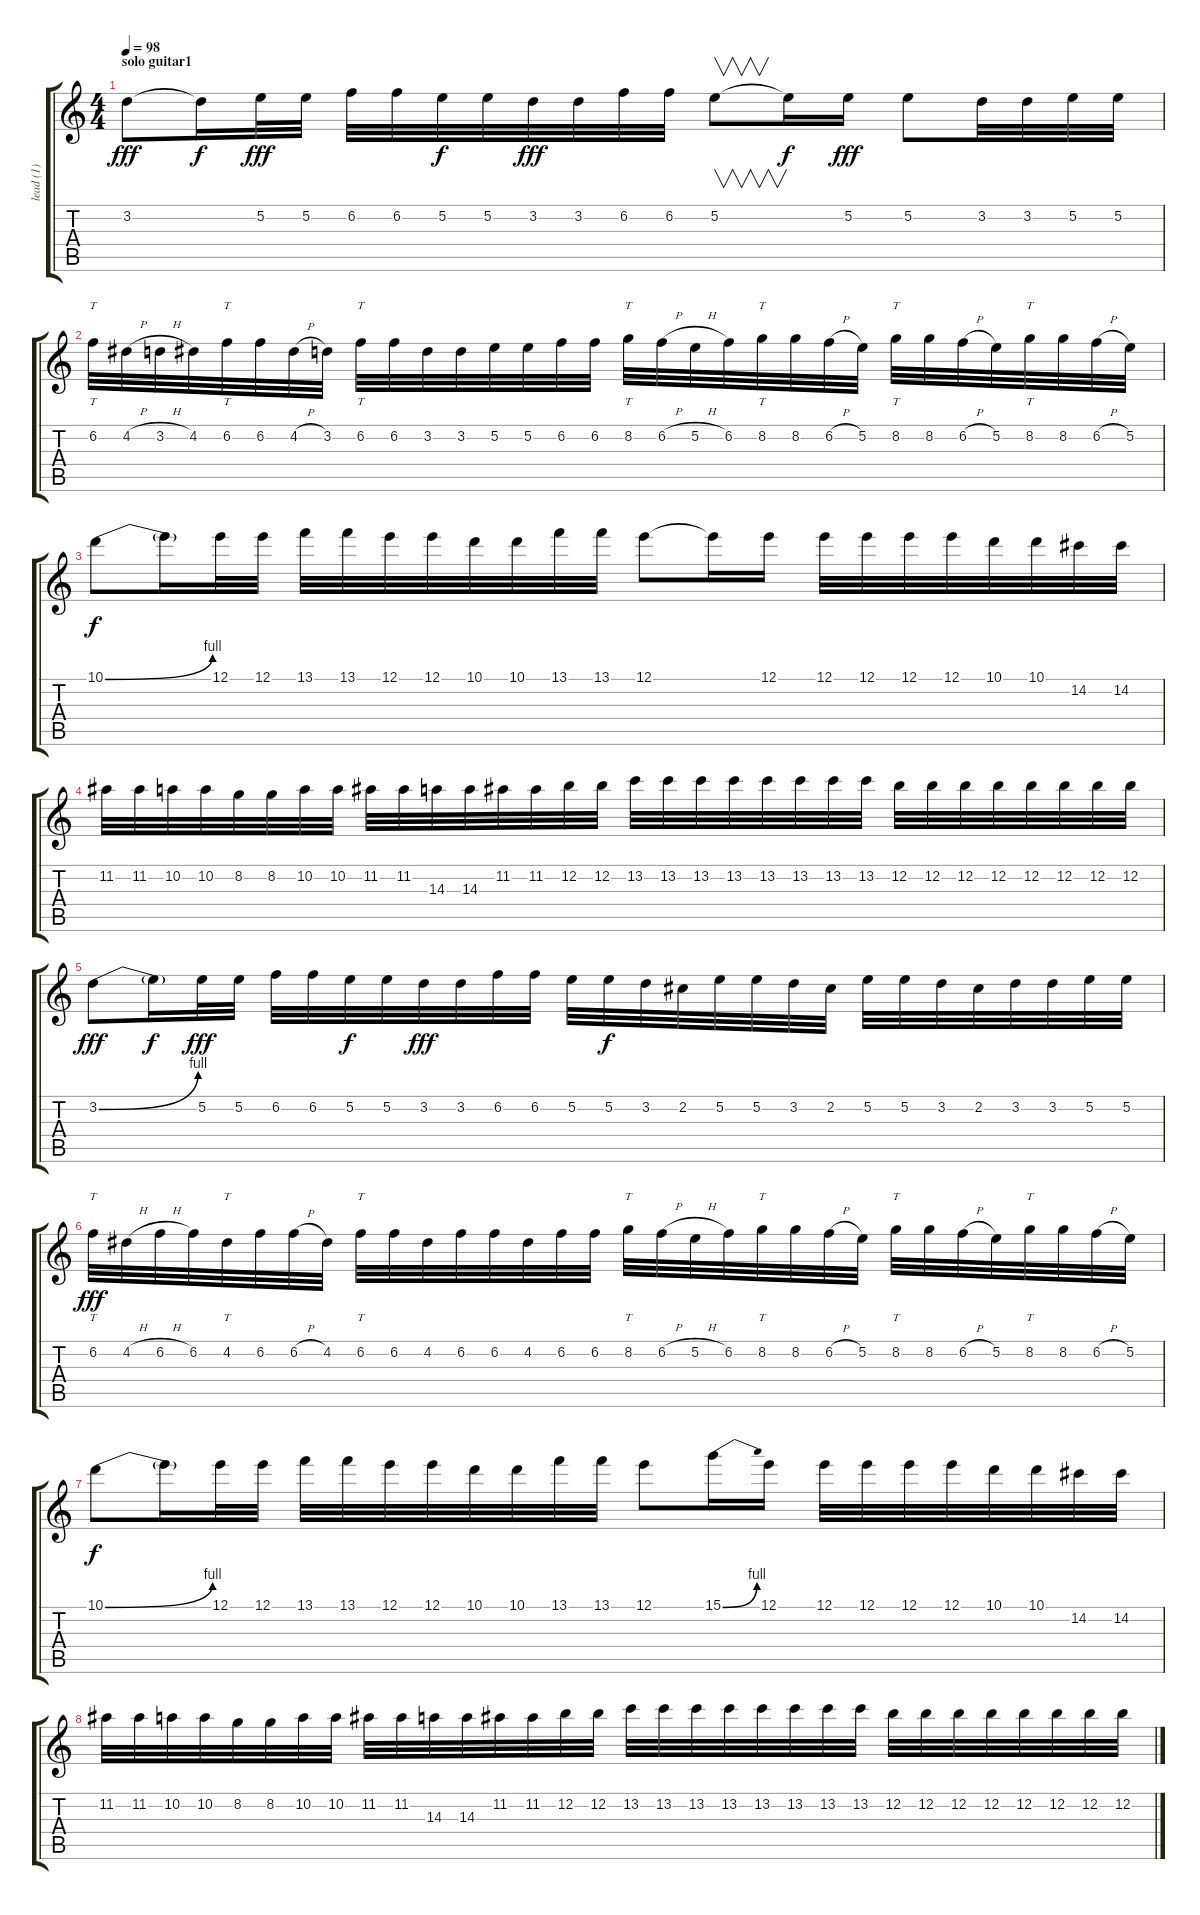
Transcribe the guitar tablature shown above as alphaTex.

\track ("lead (1)" "lead (1)") {instrument distortionguitar}
\staff {score tabs}
\tuning (E4 B3 G3 D3 A2 E2) {hide}
\ts (4 4)
\section ("" "solo guitar1")
\tempo 98
\clef g2
\ks c
3.2.8{dy fff} 3.2{t}.16{dy f} 5.2.32{dy fff} 5.2.32 6.2.32 6.2.32 5.2.32{dy f} 5.2.32 3.2.32{dy fff} 3.2.32 6.2.32 6.2.32 5.2.8{v} 5.2{t}.16{dy f} 5.2.16{dy fff} 5.2.8 3.2.32 3.2.32 5.2.32 5.2.32 |
6.2.32{tt} 4.2{h}.32 3.2{h}.32 4.2.32 6.2.32{tt} 6.2.32 4.2{h}.32 3.2.32 6.2.32{tt} 6.2.32 3.2.32 3.2.32 5.2.32 5.2.32 6.2.32 6.2.32 8.2.32{tt} 6.2{h}.32 5.2{h}.32 6.2.32 8.2.32{tt} 8.2.32 6.2{h}.32 5.2.32 8.2.32{tt} 8.2.32 6.2{h}.32 5.2.32 8.2.32{tt} 8.2.32 6.2{h}.32 5.2.32 |
10.1{be (bend 0 0 60 4)}.8{dy f} 10.1{t}.16 12.1.32 12.1.32 13.1.32 13.1.32 12.1.32 12.1.32 10.1.32 10.1.32 13.1.32 13.1.32 12.1.8 12.1{t}.16 12.1.16 12.1.32 12.1.32 12.1.32 12.1.32 10.1.32 10.1.32 14.2.32 14.2.32 |
11.2.32 11.2.32 10.2.32 10.2.32 8.2.32 8.2.32 10.2.32 10.2.32 11.2.32 11.2.32 14.3.32 14.3.32 11.2.32 11.2.32 12.2.32 12.2.32 13.2.32 13.2.32 13.2.32 13.2.32 13.2.32 13.2.32 13.2.32 13.2.32 12.2.32 12.2.32 12.2.32 12.2.32 12.2.32 12.2.32 12.2.32 12.2.32 |
3.2{be (bend 0 0 60 4)}.8{dy fff} 3.2{t}.16{dy f} 5.2.32{dy fff} 5.2.32 6.2.32 6.2.32 5.2.32{dy f} 5.2.32 3.2.32{dy fff} 3.2.32 6.2.32 6.2.32 5.2.32 5.2.32{dy f} 3.2.32 2.2.32 5.2.32 5.2.32 3.2.32 2.2.32 5.2.32 5.2.32 3.2.32 2.2.32 3.2.32 3.2.32 5.2.32 5.2.32 |
6.2.32{tt dy fff} 4.2{h}.32 6.2{h}.32 6.2.32 4.2.32{tt} 6.2.32 6.2{h}.32 4.2.32 6.2.32{tt} 6.2.32 4.2.32 6.2.32 6.2.32 4.2.32 6.2.32 6.2.32 8.2.32{tt} 6.2{h}.32 5.2{h}.32 6.2.32 8.2.32{tt} 8.2.32 6.2{h}.32 5.2.32 8.2.32{tt} 8.2.32 6.2{h}.32 5.2.32 8.2.32{tt} 8.2.32 6.2{h}.32 5.2.32 |
10.1{be (bend 0 0 60 4)}.8{dy f} 10.1{t}.16 12.1.32 12.1.32 13.1.32 13.1.32 12.1.32 12.1.32 10.1.32 10.1.32 13.1.32 13.1.32 12.1.8 15.1{be (bend 0 0 60 4)}.16 12.1.16 12.1.32 12.1.32 12.1.32 12.1.32 10.1.32 10.1.32 14.2.32 14.2.32 |
11.2.32 11.2.32 10.2.32 10.2.32 8.2.32 8.2.32 10.2.32 10.2.32 11.2.32 11.2.32 14.3.32 14.3.32 11.2.32 11.2.32 12.2.32 12.2.32 13.2.32 13.2.32 13.2.32 13.2.32 13.2.32 13.2.32 13.2.32 13.2.32 12.2.32 12.2.32 12.2.32 12.2.32 12.2.32 12.2.32 12.2.32 12.2.32
